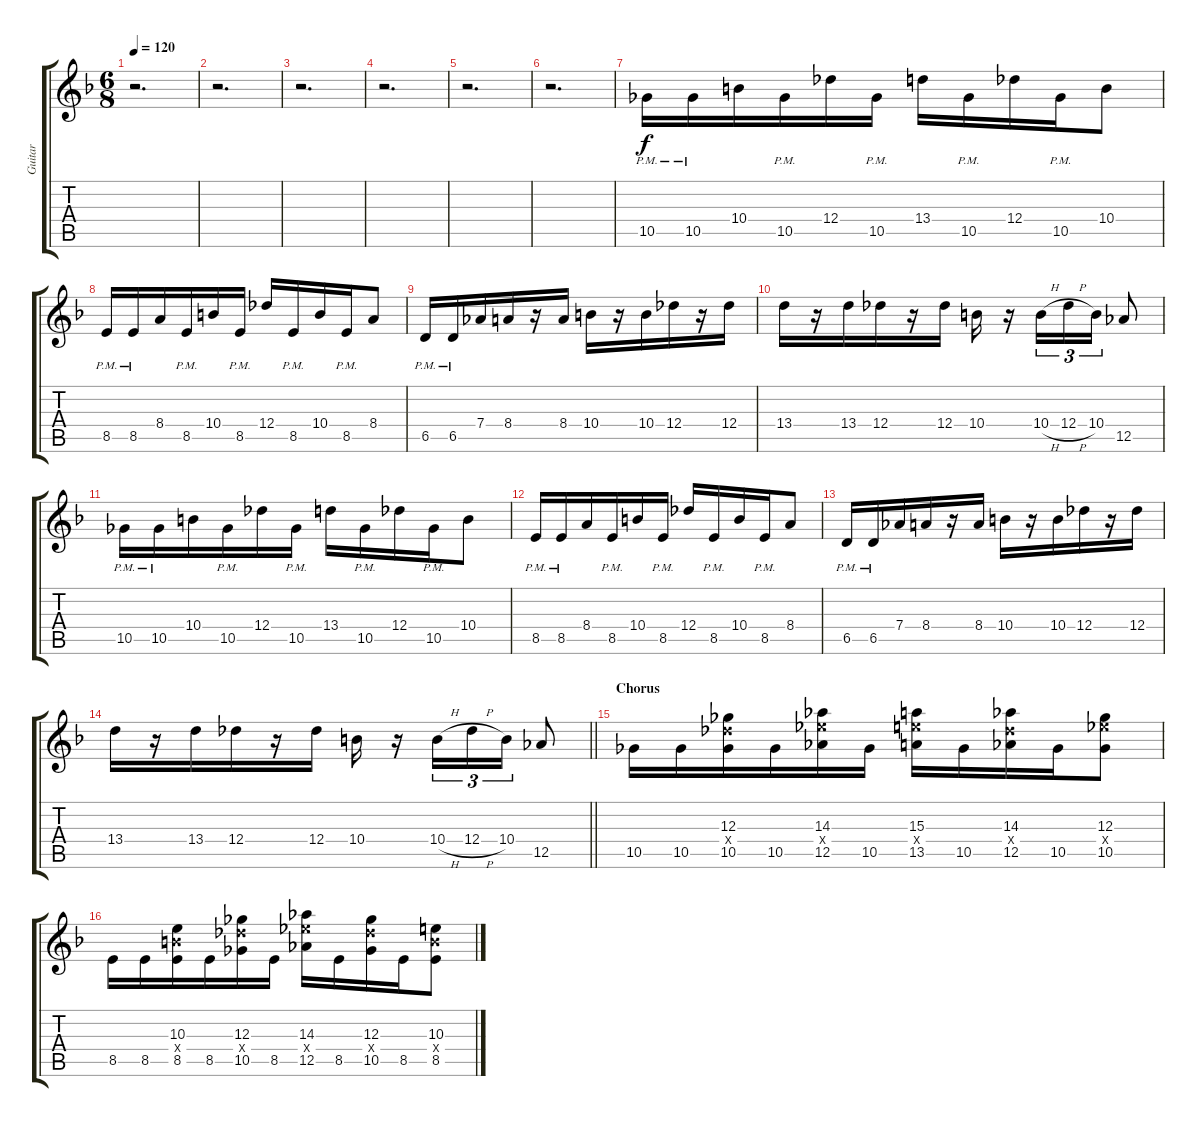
\track ("Guitar" "Guitar") {instrument distortionguitar}
\staff {score tabs}
\tuning (Eb4 Bb3 Gb3 Db3 Ab2 Db2) {hide}
\ts (6 8)
\tempo 120
\clef g2
\ks f
r.2{d dy f} |
r.2{d} |
r.2{d} |
r.2{d} |
r.2{d} |
r.2{d} |
10.5{pm}.16 10.5{pm}.16 10.4.16 10.5{pm}.16 12.4.16 10.5{pm}.16 13.4.16 10.5{pm}.16 12.4.16 10.5{pm}.16 10.4.8 |
8.5{pm}.16 8.5{pm}.16 8.4.16 8.5{pm}.16 10.4.16 8.5{pm}.16 12.4.16 8.5{pm}.16 10.4.16 8.5{pm}.16 8.4.8 |
6.5{pm}.16 6.5{pm}.16 7.4.16 8.4.16 r.16 8.4.16 10.4.16 r.16 10.4.16 12.4.16 r.16 12.4.16 |
13.4.16 r.16 13.4.16 12.4.16 r.16 12.4.16 10.4.16 r.16 10.4{h}.16{tu (3 2)} 12.4{h}.16{tu (3 2)} 10.4.16{tu (3 2)} 12.5.8 |
10.5{pm}.16 10.5{pm}.16 10.4.16 10.5{pm}.16 12.4.16 10.5{pm}.16 13.4.16 10.5{pm}.16 12.4.16 10.5{pm}.16 10.4.8 |
8.5{pm}.16 8.5{pm}.16 8.4.16 8.5{pm}.16 10.4.16 8.5{pm}.16 12.4.16 8.5{pm}.16 10.4.16 8.5{pm}.16 8.4.8 |
6.5{pm}.16 6.5{pm}.16 7.4.16 8.4.16 r.16 8.4.16 10.4.16 r.16 10.4.16 12.4.16 r.16 12.4.16 |
\barLineRight lightlight
13.4.16 r.16 13.4.16 12.4.16 r.16 12.4.16 10.4.16 r.16 10.4{h}.16{tu (3 2)} 12.4{h}.16{tu (3 2)} 10.4.16{tu (3 2)} 12.5.8 |
\section ("" "Chorus")
10.5.16 10.5.16 (12.3 12.4{x} 10.5).16 10.5.16 (14.3 14.4{x} 12.5).16 10.5.16 (15.3 15.4{x} 13.5).16 10.5.16 (14.3 12.4{x} 12.5).16 10.5.16 (12.3 14.4{x} 10.5).8 |
8.5.16 8.5.16 (10.3 10.4{x} 8.5).16 8.5.16 (12.3 12.4{x} 10.5).16 8.5.16 (14.3 14.4{x} 12.5).16 8.5.16 (12.3 12.4{x} 10.5).16 8.5.16 (10.3 10.4{x} 8.5).8
